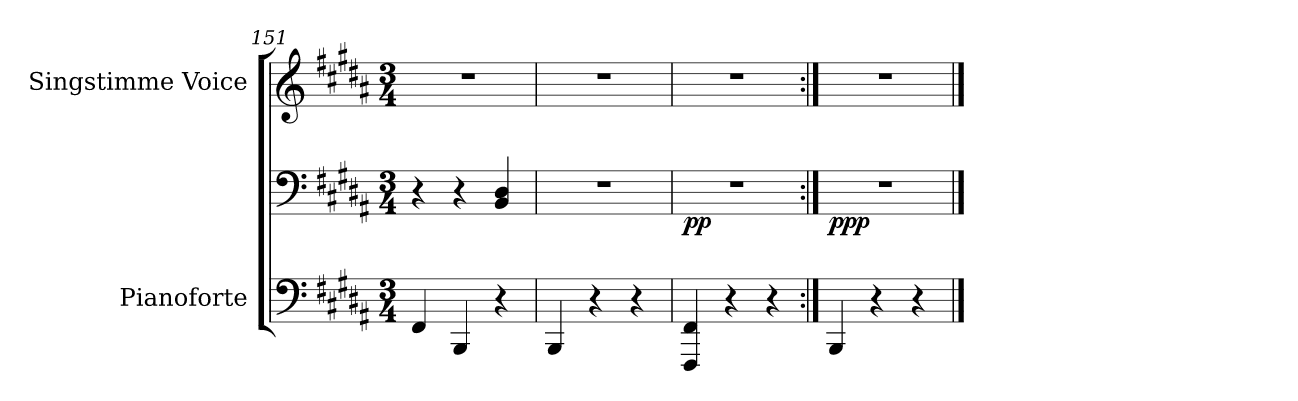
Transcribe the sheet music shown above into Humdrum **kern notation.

**kern	**kern	**dynam	**kern
*part2	*part2	*part2	*part1
*staff3	*staff2	*staff2/3	*staff1
*I"Pianoforte	*	*	*I"Singstimme Voice
*I'Pno	*	*	*
*clefF4	*clefF4	*	*clefG2
*k[f#c#g#d#a#]	*k[f#c#g#d#a#]	*	*k[f#c#g#d#a#]
*M3/4	*M3/4	*	*M3/4
=151	=151	=151	=151
4FF#/	4r	.	2.r
4BBB/	4r	.	.
4r	4BB/ 4D#/	.	.
=152	=152	=152	=152
4BBB/	2.r	.	2.r
4r	.	.	.
4r	.	.	.
=153	=153	=153	=153
!	!	!LO:DY:b	!
4FFF#/ 4FF#/	2.r	pp	2.r
4r	.	.	.
4r	.	.	.
!!LO:LB:g=z
=154:|!	=154:|!	=154:|!	=154:|!
!	!	!LO:DY:b	!
4BBB/	2.r	ppp	2.r
4r	.	.	.
4r	.	.	.
==	==	==	==
*-	*-	*-	*-
